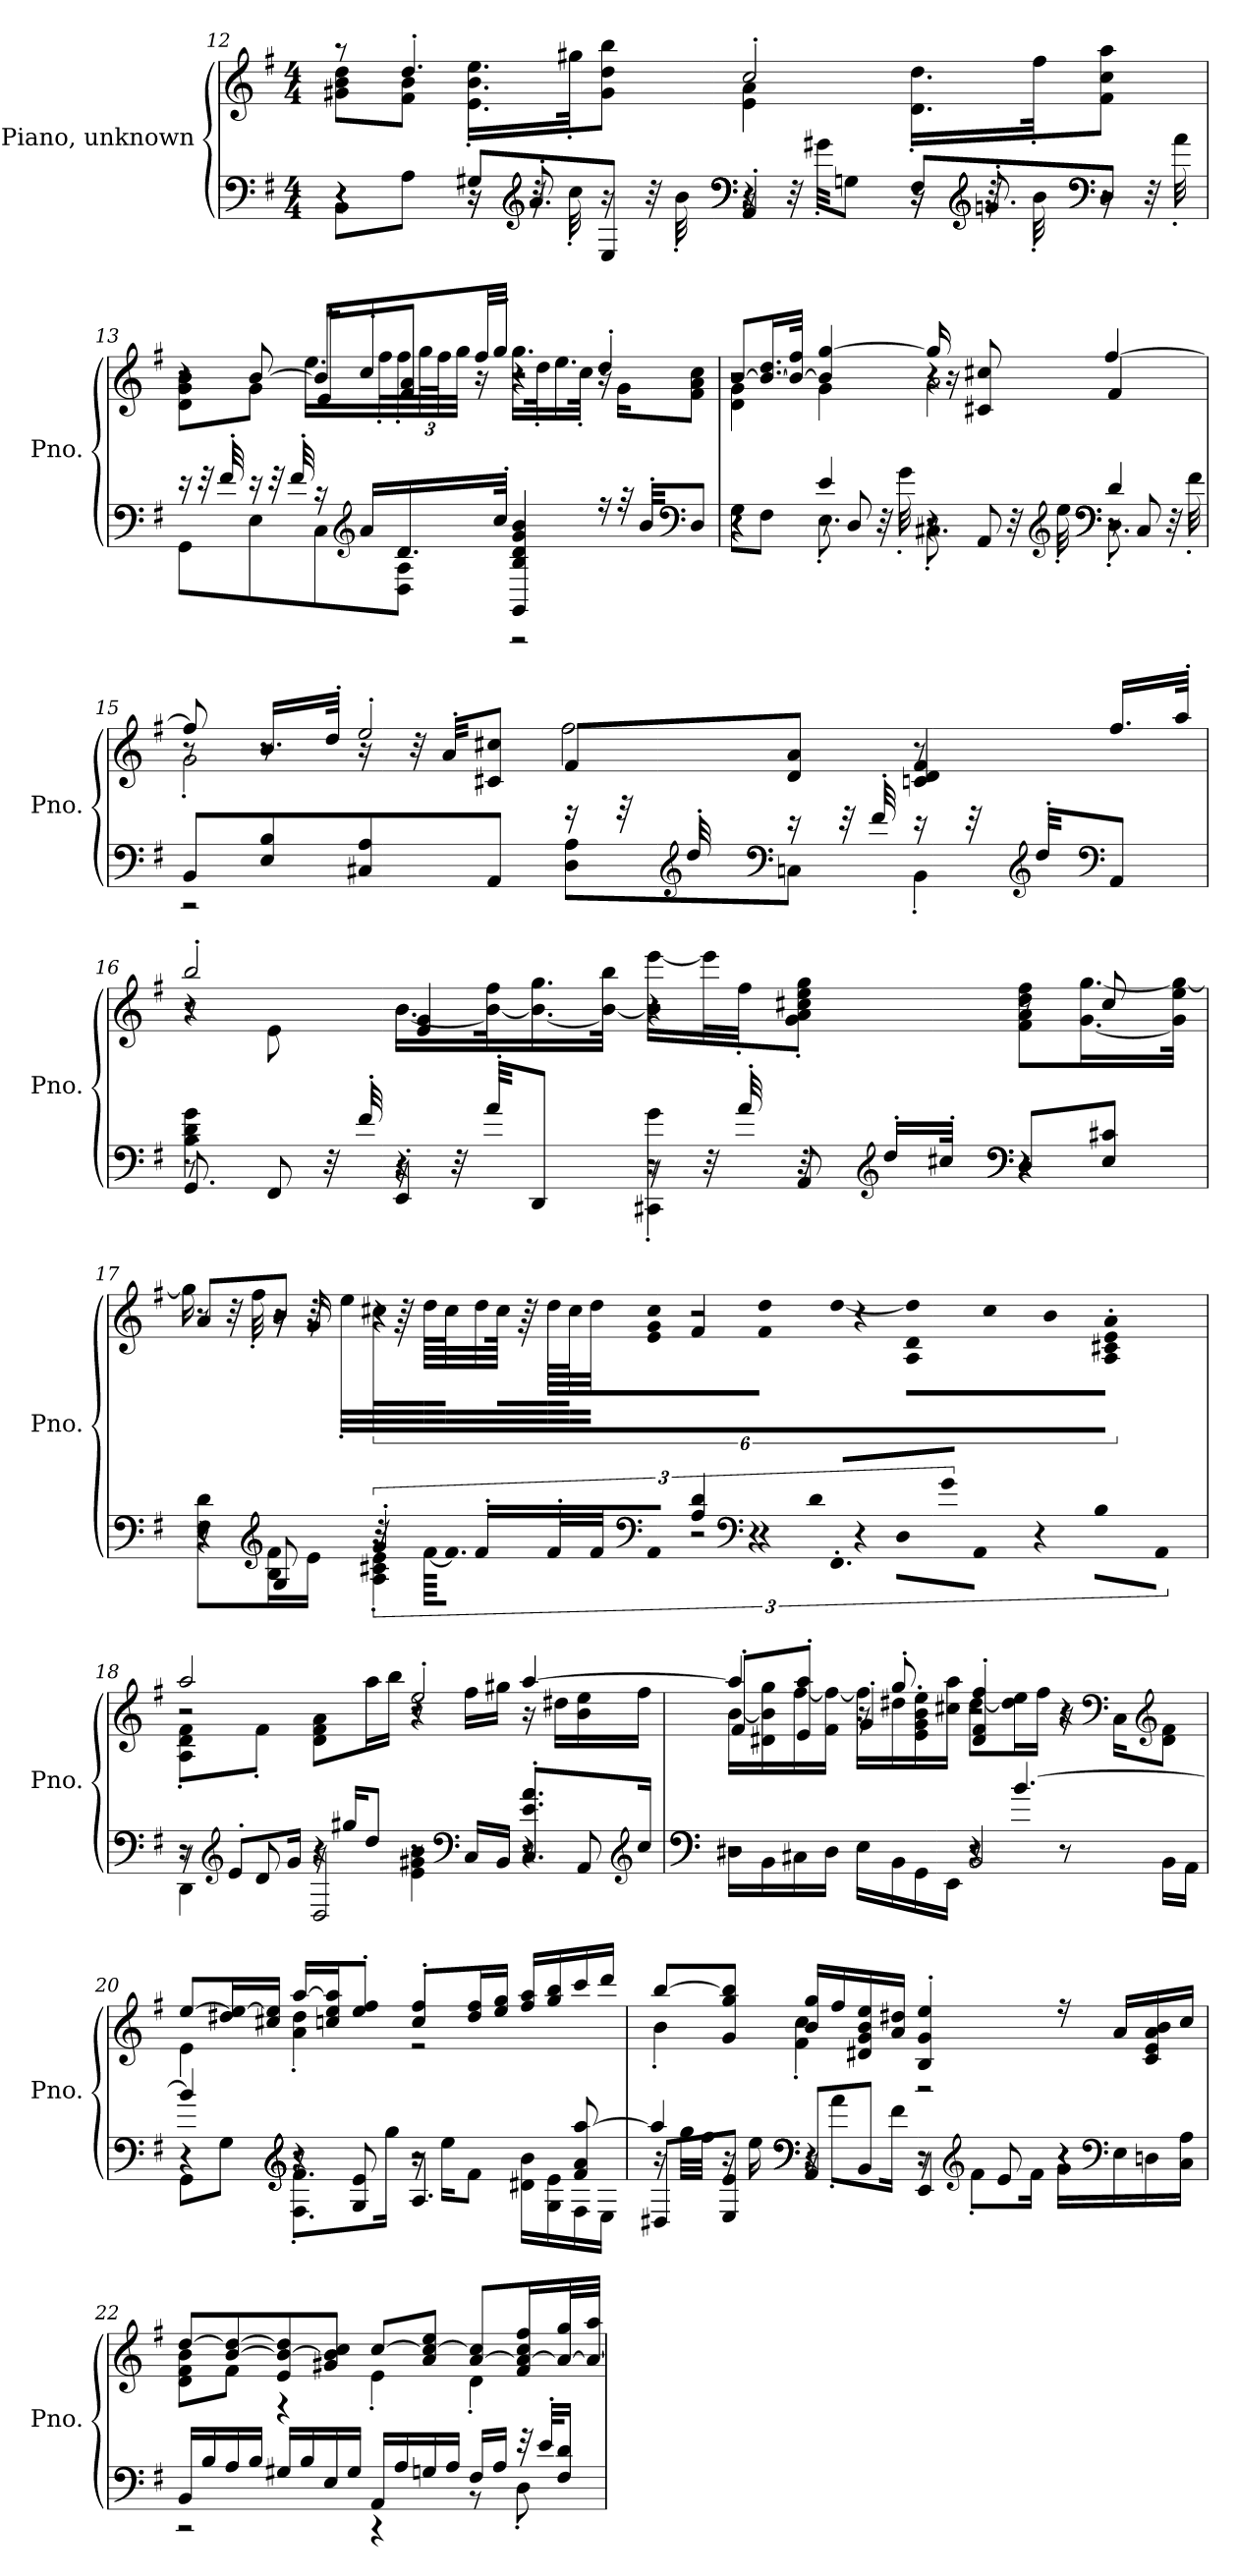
**kern	**kern
*part1	*part1
*staff2	*staff1
*I"Piano, unknown	*
*I'Pno.	*
!!LO:LB:g=z
*clefF4	*clefG2
*k[f#]	*k[f#]
*M4/4	*M4/4
=12	=12
*^	*^
*	*^	*	*
4r	8BB\L	4r	8r	8g#X\ 8b\ 8dd\L
.	8A\J	.	4.dd'/	8f#\ 8b\J
16r	16r	8G#X/L	.	16.e\' 16.b\' 16.ee\'LL
*clefG2	*	*	*	*
8.a'/	32r	.	.	.
.	32cc'\	.	.	32gg#X'\JK
.	16r	8E/J	.	8g#\ 8dd\ 8bb\J
.	32r	.	.	.
.	32b'\	.	.	.
*clefF4	*	*	*	*
4r	16r	4AA'/	2cc'/	4e\ 4a\
.	32r	.	.	.
.	32g#X'\KKL	.	.	.
.	8Gn\J	.	.	.
16r	16r	8F#/L	.	16.d\' 16.dd\'LL
*clefG2	*	*	*	*
8.gn'/	32r	.	.	.
.	32b'\	.	.	32ff#'\JK
*clefF4	*	*	*	*
.	16r	8D/J	.	8f#\ 8cc\ 8aa\J
.	32r	.	.	.
.	32a'\	.	.	.
*	*v	*v	*	*
!!LO:LB:g=z
=13	=13	=13	=13
*	*	*	*^
16r	8GG\L	8r	8d\ 8g\ 8b\L	4r
32r	.	.	.	.
32f#'/	.	.	.	.
16r	8E\	[8b/	8g\J	.
32r	.	.	.	.
32f#'/	.	.	.	.
16r	8C\	16b/KL]	16.ee\LL	8e'/L
*clefG2	*	*	*	*
16a/LL	.	8cc'/	.	.
.	.	.	32ff#'\L	.
*	*	*	*Xbrackettup	*
16.d/	8D\ 8A\J	.	48ff#'\	8f#/ 8a/J
.	.	.	96gg\L	.
.	.	.	96ff#\J	.
.	.	.	48gg\JJJ	.
.	.	32ff#/LL	16r	.
32cc'/JJk	.	32gg'/JJJ	.	.
4GG/ 4B/ 4d/ 4g/ 4b/	2r	4r	16.gg\LL	2r
.	.	.	32dd'\K	.
.	.	.	16.ee\	.
.	.	.	32cc'\JJk	.
16r	.	4dd'/	16r	.
32r	.	.	16g\KL	.
32b'/KKL	.	.	.	.
*clefF4	*	*	*	*
8D/J	.	.	8f#\ 8a\ 8cc\J	.
!!LO:LB:g=z	!!	!!
=14	=14	=14	=14	=14
*	*^	*	*	*
4r	8G\L	4r	[8b/L	4d\ 4g\	2r
.	8F#\J	.	16.b/_ 16.dd/L	.	.
.	.	.	32b/_ 32ff#/JJk	.	.
4e/	8.E'\	8r	4b/] [4gg/	4g\	.
.	.	8D/	.	.	.
.	32r	.	.	.	.
.	32g'\	.	.	.	.
4r	8.C#X'\	8r	16gg/]	2a\	4r
.	.	.	16r	.	.
.	.	8AA/	8c#X/ 8cc#X/	.	.
.	32r	.	.	.	.
*clefG2	*	*	*	*	*
.	32ee'\	.	.	.	.
*clefF4	*	*	*	*	*
4d/	8.D'\	8r	4f#/	.	[4ff#/
.	.	8C#/	.	.	.
.	32r	.	.	.	.
.	32f#'\	.	.	.	.
*	*v	*v	*	*	*
!!LO:PB:g=z	!!	!!
=15	=15	=15	=15	=15
8BB/L	2r	8r	2g'\	8ff#/]
8E/ 8B/	.	16.b/LL	.	8r
.	.	32dd'/JJk	.	.
8C#X/ 8A/	.	16r	.	2ee'/
.	.	32r	.	.
.	.	32a'/KKL	.	.
8AA/J	.	8c#X/ 8cc#X/J	.	.
16r	8D\ 8A\L	8f#/L	2ff#\	.
32r	.	.	.	.
*clefG2	*	*	*	*
32dd'/	.	.	.	.
*clefF4	*	*	*	*
16r	8Cn\J	8d/ 8a/J	.	.
32r	.	.	.	.
32f#'/	.	.	.	.
16r	4BB'\	8r	.	4cn/ 4d/ 4f#/
32r	.	.	.	.
*clefG2	*	*	*	*
32dd'/KKL	.	.	.	.
*clefF4	*	*	*	*
8AA/J	.	16.ff#/LL	.	.
.	.	32aa'/JJk	.	.
!!LO:LB:g=z	!!	!!
=16	=16	=16	=16	=16
*	*^	*	*	*
8.GG'/	4B\ 4d\ 4g\	8r	2bb'/	8r	4r
.	.	8FF#/	.	8e\	.
32r	.	.	.	.	.
32f#'/	.	.	.	.	.
16r	4r	4EE'/	.	[16.b\LL	4e/ 4g/
32r	.	.	.	.	.
32a'/KKL	.	.	.	32b\_ 32ff#\K	.
8DD/J	.	.	.	16.b\_ 16.gg\	.
.	.	.	.	32b\_ 32bb\JJk	.
16r	4CC#X\' 4g\'	8r	4r	16b\] [16eee\LL	2r
32r	.	.	.	32eee\L]	.
32a'/	.	.	.	32ff#'\JJ	.
32r	.	8AA/	.	8g\' 8a\' 8cc#X\' 8ee\' 8gg\'J	.
*clefG2	*	*	*	*	*
16dd'/LL	.	.	.	.	.
32cc#X'/JJk	.	.	.	.	.
*clefF4	*	*	*	*	*
8D/L	4r	4r	8r	8f#\ 8a\ 8dd\ 8ff#\L	.
8E/ 8c#X/J	.	.	8cc#/	[16.g\ [16.gg\L	.
.	.	.	.	32g\] 32ee\ 32gg\_JJk	.
!!LO:LB:g=z	!!	!!
=17	=17	=17	=17	=17	=17
*	*	*^	*	*	*
4r	4r	8r	8F#\ 8d\L	8a/L	16gg\]	8r
.	.	.	.	.	32r	.
.	.	.	.	.	32ff#'\	.
*clefG2	*	*	*	*	*	*
.	.	8G/	16B\ 16f#\L	8b/J	16r	16r
.	.	.	16e\JJ	.	32r	16g/
.	.	.	.	.	32ee'\LLL	.
*	*	*	*	*	*brackettup	*
4g'/	4A\' 4c#X\' 4e\'	24r	48r	4r	96cc#X\JJJk	4r
.	.	.	.	.	96r	.
.	.	.	[96f#\KKLL	.	96dd\LLLL	.
*	*	*	*	*	*Xbrackettup	*
.	.	.	16.f#\JJ]	.	96cc#\J	.
.	.	24f#'/LL	.	.	48dd\	.
*	*	*	*	*	*brackettup	*
.	.	.	.	.	96cc#\JJJk	.
.	.	.	.	.	96r	.
.	.	48f#'/L	.	.	96dd\LLLL	.
*	*	*	*	*	*Xbrackettup	*
.	.	.	.	.	96cc#\J	.
.	.	48f#/JJ	.	.	48dd\J	.
*clefF4	*	*	*	*	*	*
.	.	8AA/J	16r	.	16e\ 16g\ 16cc#\	.
.	.	.	16d\	.	16f#\ 16dd\JJ	.
4A/ 4d/	2r	4r	8D\L	2r	[4dd\	4f#/
.	.	.	8AA\J	.	.	.
4r	.	8.FF#'/L	16r	.	16A\ 16d\ 16dd\]LL	4r
.	.	.	16B\KL	.	32cc#\L	.
.	.	.	.	.	32b\JJ	.
.	.	.	8AA\J	.	8A\' 8c#X\' 8e\' 8a\'J	.
.	.	16g/Jk	.	.	.	.
*	*	*v	*v	*	*	*
!!LO:LB:g=z	!!	!!
=18	=18	=18	=18	=18	=18
16r	4DD\	8r	2r	8A\' 8d\' 8f#\'L	2aa/
*clefG2	*	*	*	*	*
8e'/L	.	.	.	.	.
.	.	8d/	.	8f#'\J	.
16g/Jk	.	.	.	.	.
16r	4r	2D/	.	8d\ 8f#\ 8a\L	.
16gg#X/KL	.	.	.	.	.
8dd/J	.	.	.	16aa\L	.
.	.	.	.	16bb\JJ	.
8r	4e\ 4g#X\ 4b\	.	4r	8r	2ee'/
*clefF4	*	*	*	*	*
16C/LL	.	.	.	16ff#\LL	.
16BB/JJ	.	.	.	16gg#X\JJ	.
8.C/' 8.e/' 8.a/'L	4r	8r	[4aa/	16r	.
.	.	.	.	16dd#X\LL	.
.	.	8AA/	.	16b\ 16ee\	.
*clefG2	*	*	*	*	*
16cc/Jk	.	.	.	16ff#\JJ	.
!!LO:LB:g=z	!!	!!
=19	=19	=19	=19	=19	=19
*clefF4	*	*	*	*	*
2r	16D#X\LL	2r	4aa/]	[16b\LL	8f#'/L
.	16BB\	.	.	16d#X\ 16b\] 16gg\	.
.	16C#X\	.	.	[16ff#\	8e/' 8aa/'J
.	16D#\JJ	.	.	16f#\ 16ff#\_JJ	.
.	16E\LL	.	16r	16ff#\LL]	4g'/
.	16BB\	.	8.gg'/	16dd#X\	.
.	16GG\	.	.	16e\ 16g\ 16b\ 16ee\	.
.	16EE\JJ	.	.	16cc#X\ 16aa\JJ	.
8r	4r	2BB/	2r	[8dd#\L	4d#/' 4f#/' 4ff#/'
[4.b/	.	.	.	16dd#\] 16ee\L	.
.	.	.	.	16ff#\JJ	.
.	8r	.	.	16r	4r
*	*	*	*clefF4	*	*
.	.	.	.	16C\KL	.
*	*	*	*clefG2	*	*
.	16BB\LL	.	.	8d#\ 8f#\J	.
.	16AA\JJ	.	.	.	.
*	*	*	*	*v	*v
!!LO:LB:g=z
=20	=20	=20	=20	=20
4b/]	8GG\L	4r	[8ee/L	4e\
.	8G\J	.	16dd#X/ 16ee/_L	.
.	.	.	16cc#X/ 16ee/]JJ	.
*clefG2	*	*	*	*
4r	8.F#\' 8.f#\'L	8r	[16aa/LL	4a\' 4dd#\'
.	.	.	16ccn/ 16ee/ 16aa/]J	.
.	.	8G/ 8e/	8ee/' 8ff#/'J	.
.	16gg\Jk	.	.	.
2r	16r	4.A/	8cc/' 8ff#/'L	2r
.	16ee\KL	.	.	.
.	8f#\J	.	16dd#/ 16ff#/L	.
.	.	.	16ee/ 16gg/JJ	.
.	16d#X\ 16b\LL	.	16ff#/ 16aa/LL	.
.	16G\ 16e\	.	16gg/ 16bb/	.
.	16F#\	8f#/ 8a/ [8aa/	16ccc/	.
.	16E\JJ	.	16ddd/JJ	.
!!LO:PB:g=z	!!
=21	=21	=21	=21	=21
8D#X/L	16r	4aa/]	[8bb/L	4b'\
.	32gg\LLL	.	.	.
.	32ff#\JJJ	.	.	.
8E/ 8e/J	16r	.	8g/ 8gg/ 8bb/]J	.
.	16ee\	.	.	.
*clefF4	*	*	*	*
4r	16r	8AA/L	16b/ 16gg/LL	4f#\' 4cc\'
.	8a'\L	.	16ff#/	.
.	.	8BB/J	16d#X/ 16g/ 16b/ 16ee/	.
.	16f#\Jk	.	16a/ 16dd#X/JJ	.
8r	16r	4EE/	4B/' 4g/' 4ee/'	2r
*clefG2	*	*	*	*
.	8f#'\L	.	.	.
8e/	.	.	.	.
.	16f#\Jk	.	.	.
4r	16g\LL	4r	16r	.
*clefF4	*	*	*	*
.	16E\	.	16a/LL	.
.	16Dn\	.	16c/ 16e/ 16a/ 16b/	.
.	16C\ 16A\JJ	.	16cc/JJ	.
*	*v	*v	*	*
!!LO:LB:g=z	!!
=22	=22	=22	=22
16BB/LL	2r	[8dd/L	8d\ 8f#\ 8b\L
16B/	.	.	.
16A/	.	[8b/ 8dd/_	8f#\J
16B/JJ	.	.	.
16G#X/LL	.	8e/ 8b/_ 8dd/]	4r
16B/	.	.	.
16E/	.	8g#X/ 8b/] 8cc/J	.
16G#/JJ	.	.	.
16AA/LL	4r	[8cc/L	4e'\
16A/	.	.	.
16Gn/	.	8a/ 8cc/_ 8ee/J	.
16A/JJ	.	.	.
16F#/LL	8r	[8a/ 8cc/]L	4d'\
16A/JJ	.	.	.
32r	8D'\	16f#/ 16a/_ 16cc/ 16ff#/L	.
32e'/KLL	.	.	.
16F#/ 16d/JJ	.	32a/_ 32gg/L	.
.	.	32a/_ 32aa/JJJ	.
*v	*v	*	*
*	*v	*v
=	=
*-	*-
